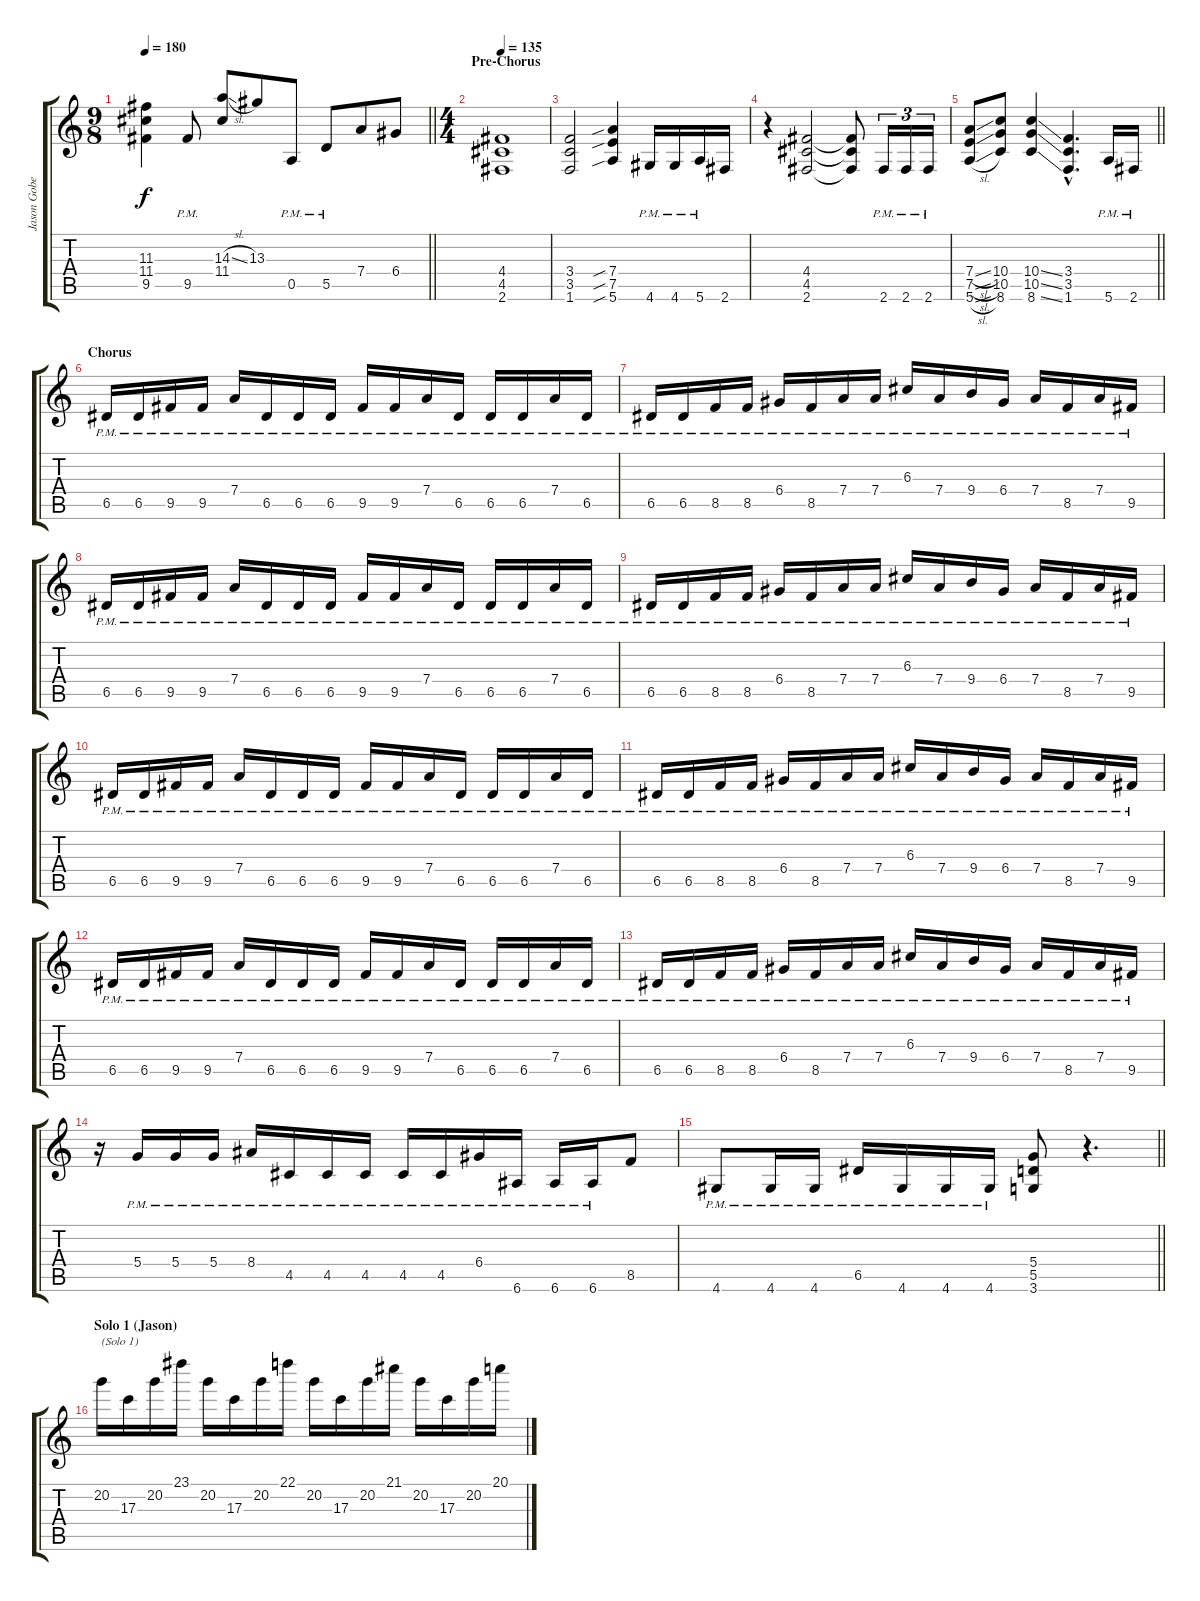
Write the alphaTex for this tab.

\track ("Jason Gobel (Right Channel)" "Jason Gobe") {instrument distortionguitar}
\staff {score tabs}
\tuning (E4 B3 G3 D3 A2 E2) {hide}
\ts (9 8)
\tempo 180
\clef g2
\barLineRight lightlight
\ks c
(11.3 11.4 9.5).4{dy f} 9.5{pm}.8 (14.3{sl} 11.4).8 13.3.8 0.5{pm}.8 5.5{pm}.8 7.4.8 6.4.8 |
\ts (4 4)
\section ("" "Pre-Chorus")
\tempo 135
(4.4 4.5 2.6).1 |
(3.4 3.5 1.6).2 (7.4{sib} 7.5{sib} 5.6{sib}).4 4.6{pm}.16 4.6{pm}.16 5.6{pm}.16 2.6.16 |
r.4 (4.4 4.5 2.6).2 (4.4{t} 4.5{t} 2.6{t}).8 2.6{pm}.16{tu (3 2)} 2.6{pm}.16{tu (3 2)} 2.6{pm}.16{tu (3 2)} |
\barLineRight lightlight
(7.4{sl} 7.5{sl} 5.6{sl}).8 (10.4 10.5 8.6).8 (10.4{ss} 10.5{ss} 8.6{ss}).4 (3.4{hac} 3.5{hac} 1.6{hac}).4{d} 5.6{pm}.16 2.6{pm}.16 |
\section ("" "Chorus")
6.5{pm}.16 6.5{pm}.16 9.5{pm}.16 9.5{pm}.16 7.4{pm}.16 6.5{pm}.16 6.5{pm}.16 6.5{pm}.16 9.5{pm}.16 9.5{pm}.16 7.4{pm}.16 6.5{pm}.16 6.5{pm}.16 6.5{pm}.16 7.4{pm}.16 6.5{pm}.16 |
6.5{pm}.16 6.5{pm}.16 8.5{pm}.16 8.5{pm}.16 6.4{pm}.16 8.5{pm}.16 7.4{pm}.16 7.4{pm}.16 6.3{pm}.16 7.4{pm}.16 9.4{pm}.16 6.4{pm}.16 7.4{pm}.16 8.5{pm}.16 7.4{pm}.16 9.5{pm}.16 |
6.5{pm}.16 6.5{pm}.16 9.5{pm}.16 9.5{pm}.16 7.4{pm}.16 6.5{pm}.16 6.5{pm}.16 6.5{pm}.16 9.5{pm}.16 9.5{pm}.16 7.4{pm}.16 6.5{pm}.16 6.5{pm}.16 6.5{pm}.16 7.4{pm}.16 6.5{pm}.16 |
6.5{pm}.16 6.5{pm}.16 8.5{pm}.16 8.5{pm}.16 6.4{pm}.16 8.5{pm}.16 7.4{pm}.16 7.4{pm}.16 6.3{pm}.16 7.4{pm}.16 9.4{pm}.16 6.4{pm}.16 7.4{pm}.16 8.5{pm}.16 7.4{pm}.16 9.5{pm}.16 |
6.5{pm}.16 6.5{pm}.16 9.5{pm}.16 9.5{pm}.16 7.4{pm}.16 6.5{pm}.16 6.5{pm}.16 6.5{pm}.16 9.5{pm}.16 9.5{pm}.16 7.4{pm}.16 6.5{pm}.16 6.5{pm}.16 6.5{pm}.16 7.4{pm}.16 6.5{pm}.16 |
6.5{pm}.16 6.5{pm}.16 8.5{pm}.16 8.5{pm}.16 6.4{pm}.16 8.5{pm}.16 7.4{pm}.16 7.4{pm}.16 6.3{pm}.16 7.4{pm}.16 9.4{pm}.16 6.4{pm}.16 7.4{pm}.16 8.5{pm}.16 7.4{pm}.16 9.5{pm}.16 |
6.5{pm}.16 6.5{pm}.16 9.5{pm}.16 9.5{pm}.16 7.4{pm}.16 6.5{pm}.16 6.5{pm}.16 6.5{pm}.16 9.5{pm}.16 9.5{pm}.16 7.4{pm}.16 6.5{pm}.16 6.5{pm}.16 6.5{pm}.16 7.4{pm}.16 6.5{pm}.16 |
6.5{pm}.16 6.5{pm}.16 8.5{pm}.16 8.5{pm}.16 6.4{pm}.16 8.5{pm}.16 7.4{pm}.16 7.4{pm}.16 6.3{pm}.16 7.4{pm}.16 9.4{pm}.16 6.4{pm}.16 7.4{pm}.16 8.5{pm}.16 7.4{pm}.16 9.5{pm}.16 |
r.16 5.4{pm}.16 5.4{pm}.16 5.4{pm}.16 8.4{pm}.16 4.5{pm}.16 4.5{pm}.16 4.5{pm}.16 4.5{pm}.16 4.5{pm}.16 6.4{pm}.16 6.6{pm}.16 6.6{pm}.16 6.6{pm}.16 8.5.8 |
\barLineRight lightlight
4.6{pm}.8 4.6{pm}.16 4.6{pm}.16 6.5{pm}.16 4.6{pm}.16 4.6{pm}.16 4.6{pm}.16 (5.4 5.5 3.6).8 r.4{d} |
\section ("" "Solo 1 (Jason)")
20.2.16{txt "(Solo 1)"} 17.3.16 20.2.16 23.1.16 20.2.16 17.3.16 20.2.16 22.1.16 20.2.16 17.3.16 20.2.16 21.1.16 20.2.16 17.3.16 20.2.16 20.1.16
